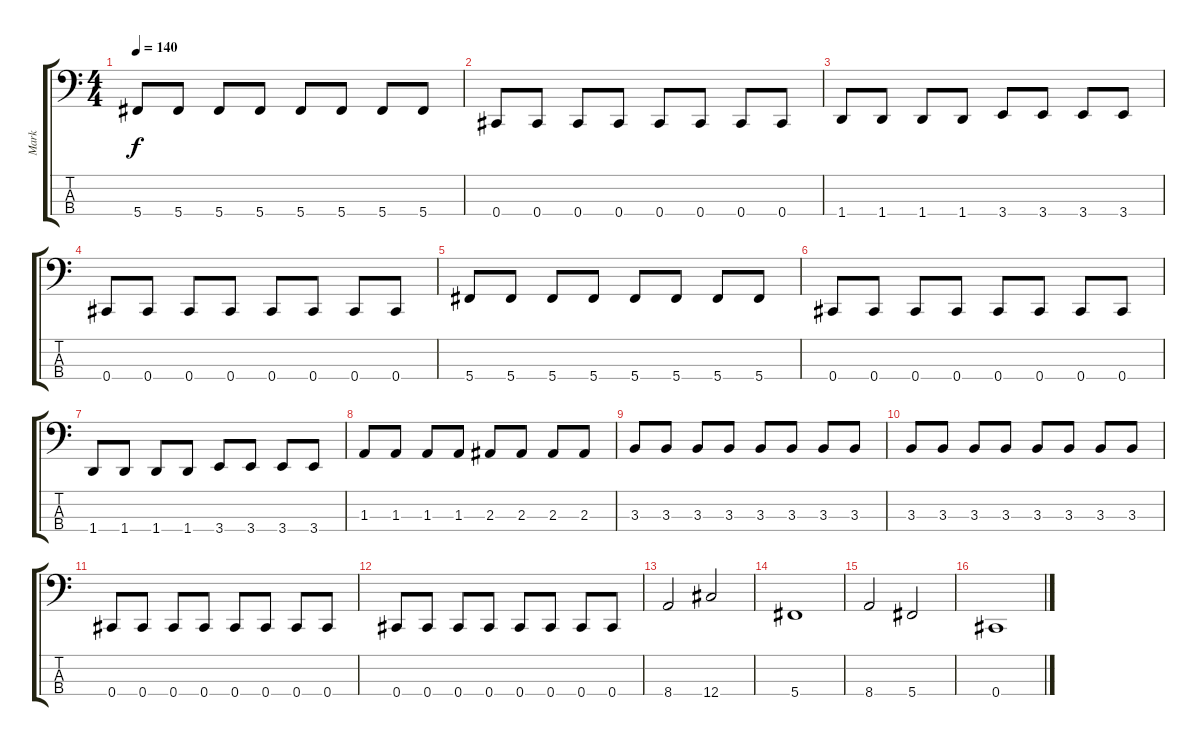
\track ("Mark" "Mark") {instrument electricbassfinger}
\staff {score tabs}
\tuning (Gb2 Db2 Ab1 Db1) {hide}
\ts (4 4)
\tempo 140
\clef f4
\ks c
5.4.8{dy f} 5.4.8 5.4.8 5.4.8 5.4.8 5.4.8 5.4.8 5.4.8 |
0.4.8 0.4.8 0.4.8 0.4.8 0.4.8 0.4.8 0.4.8 0.4.8 |
1.4.8 1.4.8 1.4.8 1.4.8 3.4.8 3.4.8 3.4.8 3.4.8 |
0.4.8 0.4.8 0.4.8 0.4.8 0.4.8 0.4.8 0.4.8 0.4.8 |
5.4.8 5.4.8 5.4.8 5.4.8 5.4.8 5.4.8 5.4.8 5.4.8 |
0.4.8 0.4.8 0.4.8 0.4.8 0.4.8 0.4.8 0.4.8 0.4.8 |
1.4.8 1.4.8 1.4.8 1.4.8 3.4.8 3.4.8 3.4.8 3.4.8 |
1.3.8 1.3.8 1.3.8 1.3.8 2.3.8 2.3.8 2.3.8 2.3.8 |
3.3.8 3.3.8 3.3.8 3.3.8 3.3.8 3.3.8 3.3.8 3.3.8 |
3.3.8 3.3.8 3.3.8 3.3.8 3.3.8 3.3.8 3.3.8 3.3.8 |
0.4.8 0.4.8 0.4.8 0.4.8 0.4.8 0.4.8 0.4.8 0.4.8 |
0.4.8 0.4.8 0.4.8 0.4.8 0.4.8 0.4.8 0.4.8 0.4.8 |
8.4.2 12.4.2 |
5.4.1 |
8.4.2 5.4.2 |
0.4.1
